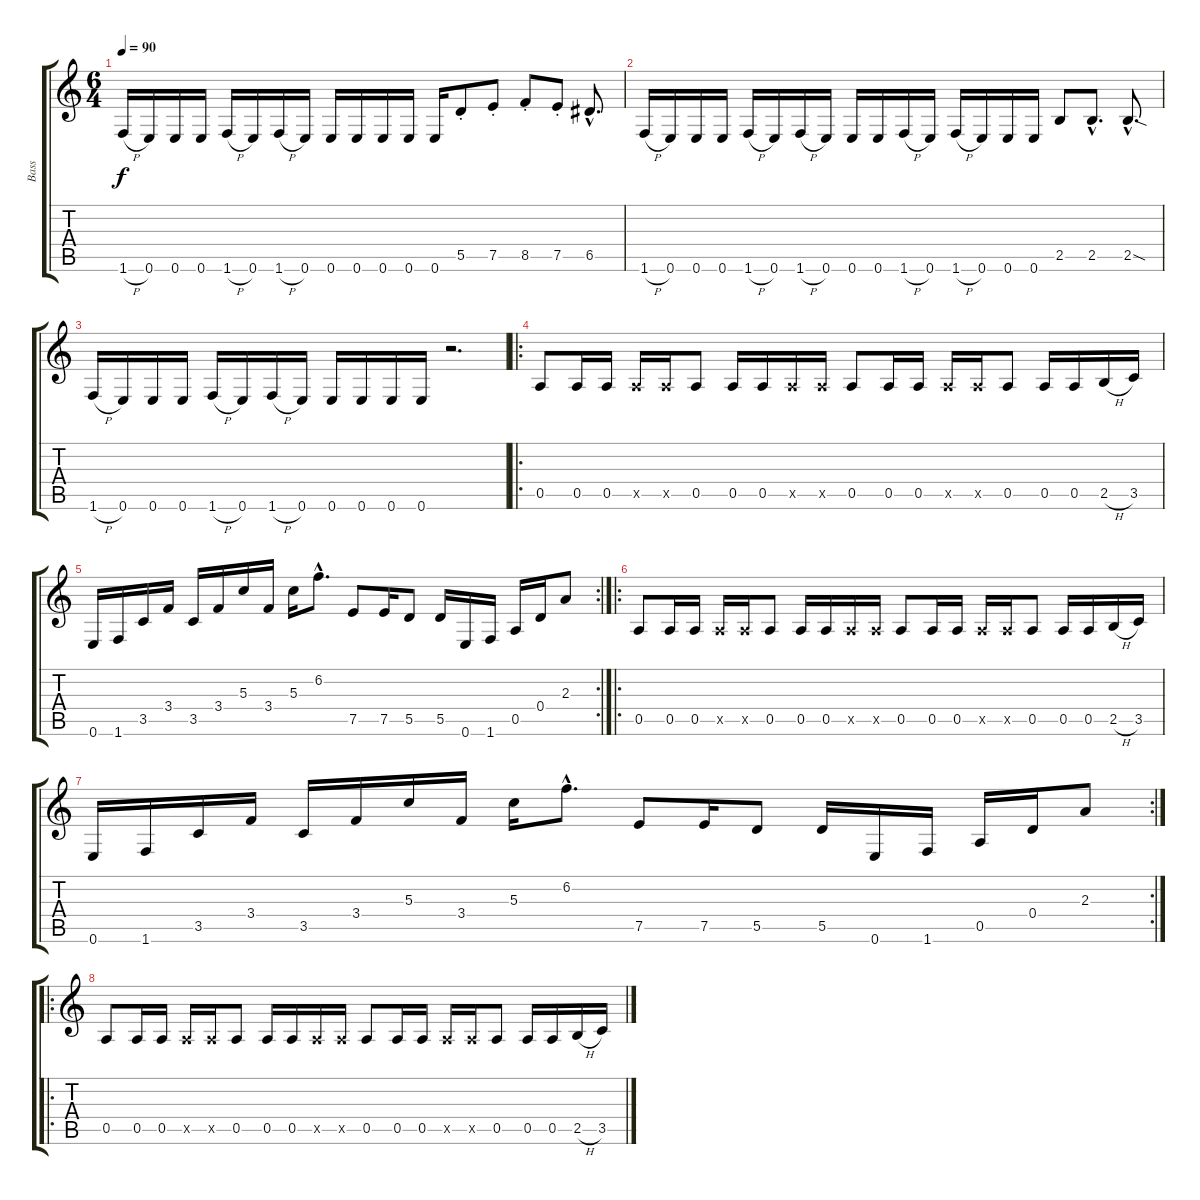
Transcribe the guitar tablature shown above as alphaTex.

\track ("Bass" "Bass") {instrument electricbassfinger}
\staff {score tabs}
\tuning (E4 B3 G3 D3 A2 E2) {hide}
\ts (6 4)
\tempo 90
\clef g2
\ks c
1.6{h}.16{dy f} 0.6.16 0.6.16 0.6.16 1.6{h}.16 0.6.16 1.6{h}.16 0.6.16 0.6.16 0.6.16 0.6.16 0.6.16 0.6.16 5.5{st}.8 7.5{st}.8 8.5{st}.8 7.5{st}.8 6.5{hac}.8{d} |
1.6{h}.16 0.6.16 0.6.16 0.6.16 1.6{h}.16 0.6.16 1.6{h}.16 0.6.16 0.6.16 0.6.16 1.6{h}.16 0.6.16 1.6{h}.16 0.6.16 0.6.16 0.6.16 2.5.8 2.5{hac}.8{d} 2.5{sod hac}.8{d} |
1.6{h}.16 0.6.16 0.6.16 0.6.16 1.6{h}.16 0.6.16 1.6{h}.16 0.6.16 0.6.16 0.6.16 0.6.16 0.6.16 r.2{d} |
\ro
0.5.8 0.5.16 0.5.16 0.5{x}.16 0.5{x}.16 0.5.8 0.5.16 0.5.16 0.5{x}.16 0.5{x}.16 0.5.8 0.5.16 0.5.16 0.5{x}.16 0.5{x}.16 0.5.8 0.5.16 0.5.16 2.5{h}.16 3.5.16 |
\rc 2
0.6.16 1.6.16 3.5.16 3.4.16 3.5.16 3.4.16 5.3.16 3.4.16 5.3.16 6.2{hac}.8{d} 7.5.8 7.5.16 5.5.8 5.5.16 0.6.16 1.6.16 0.5.16 0.4.16 2.3.8 |
\ro
0.5.8 0.5.16 0.5.16 0.5{x}.16 0.5{x}.16 0.5.8 0.5.16 0.5.16 0.5{x}.16 0.5{x}.16 0.5.8 0.5.16 0.5.16 0.5{x}.16 0.5{x}.16 0.5.8 0.5.16 0.5.16 2.5{h}.16 3.5.16 |
\rc 2
0.6.16 1.6.16 3.5.16 3.4.16 3.5.16 3.4.16 5.3.16 3.4.16 5.3.16 6.2{hac}.8{d} 7.5.8 7.5.16 5.5.8 5.5.16 0.6.16 1.6.16 0.5.16 0.4.16 2.3.8 |
\ro
0.5.8 0.5.16 0.5.16 0.5{x}.16 0.5{x}.16 0.5.8 0.5.16 0.5.16 0.5{x}.16 0.5{x}.16 0.5.8 0.5.16 0.5.16 0.5{x}.16 0.5{x}.16 0.5.8 0.5.16 0.5.16 2.5{h}.16 3.5.16
